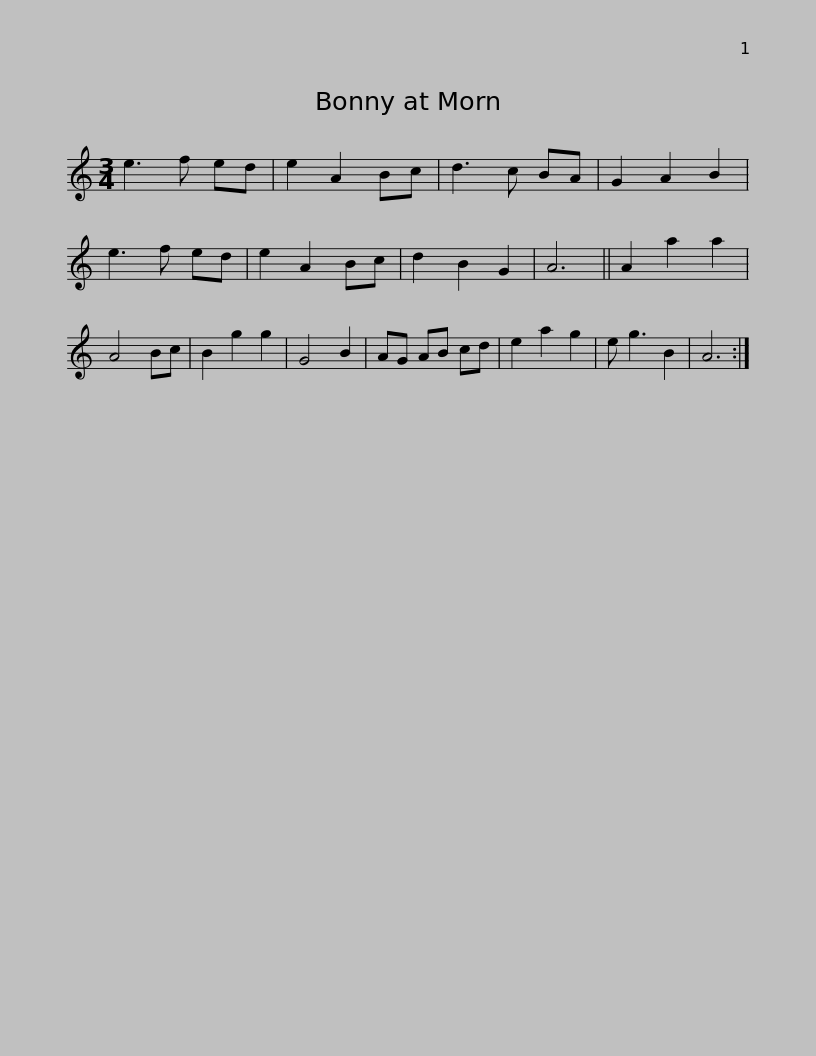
X:1
L:1/8
M:3/4
I:linebreak $
K:C
V:1 treble
V:1
 e3 f ed | e2 A2 Bc | d3 c BA | G2 A2 B2 | e3 f ed | %5
 e2 A2 Bc | d2 B2 G2 | A6 || A2 a2 a2 | A4 Bc | %10
 B2 g2 g2 | G4 B2 |$ AG AB cd | e2 a2 g2 | e g3 B2 | %15
 A6 :| %16
